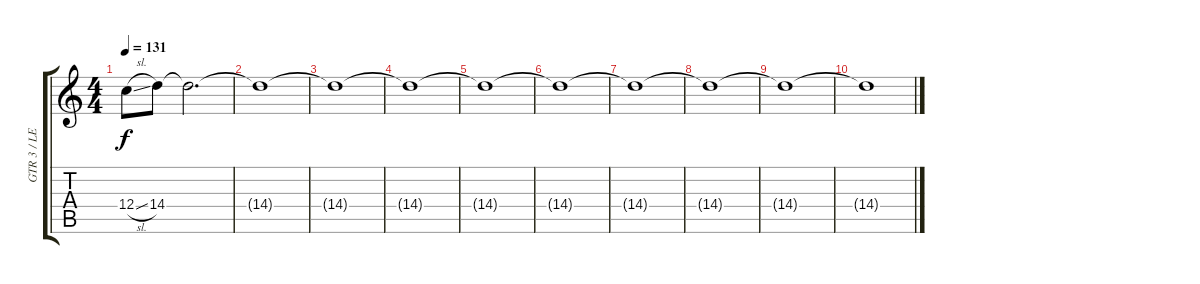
\track ("GTR 3 / LEAD" "GTR 3 / LE") {instrument distortionguitar}
\staff {score tabs}
\tuning (D4 A3 F3 C3 G2 D2) {hide}
\ts (4 4)
\tempo 131
\clef g2
\ks c
12.4{sl}.8{dy f} 14.4.8 14.4{t}.2{d} |
14.4{t}.1 |
14.4{t}.1 |
14.4{t}.1 |
14.4{t}.1 |
14.4{t}.1 |
14.4{t}.1 |
14.4{t}.1 |
14.4{t}.1 |
14.4{t}.1
